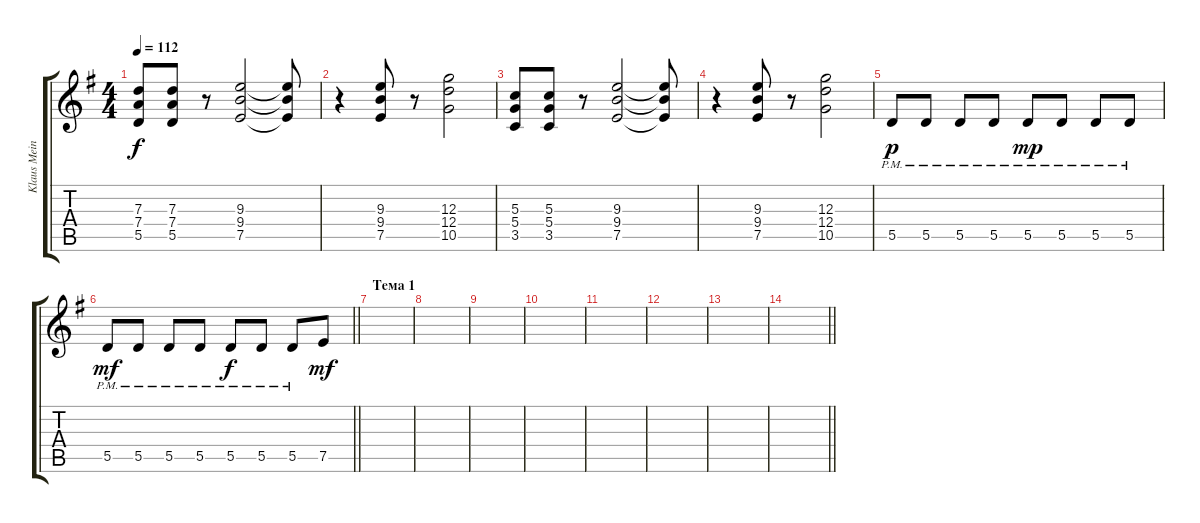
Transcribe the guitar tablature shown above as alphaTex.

\track ("Klaus Meine" "Klaus Mein") {instrument overdrivenguitar}
\staff {score tabs}
\tuning (E4 B3 G3 D3 A2 E2) {hide}
\ts (4 4)
\tempo 112
\clef g2
\ks eminor
(7.3 7.4 5.5).8{dy f} (7.3 7.4 5.5).8 r.8 (9.3 9.4 7.5).2 (9.3{t} 9.4{t} 7.5{t}).8 |
r.4 (9.3 9.4 7.5).8 r.8 (12.3 12.4 10.5).2 |
(5.3 5.4 3.5).8 (5.3 5.4 3.5).8 r.8 (9.3 9.4 7.5).2 (9.3{t} 9.4{t} 7.5{t}).8 |
r.4 (9.3 9.4 7.5).8 r.8 (12.3 12.4 10.5).2 |
5.5{pm}.8{dy p} 5.5{pm}.8 5.5{pm}.8 5.5{pm}.8 5.5{pm}.8{dy mp} 5.5{pm}.8 5.5{pm}.8 5.5{pm}.8 |
\barLineRight lightlight
5.5{pm}.8{dy mf} 5.5{pm}.8 5.5{pm}.8 5.5{pm}.8 5.5{pm}.8{dy f} 5.5{pm}.8 5.5{pm}.8 7.5.8{dy mf} |
\section ("" "Тема 1")
|
|
|
|
|
|
|
\barLineRight lightlight
